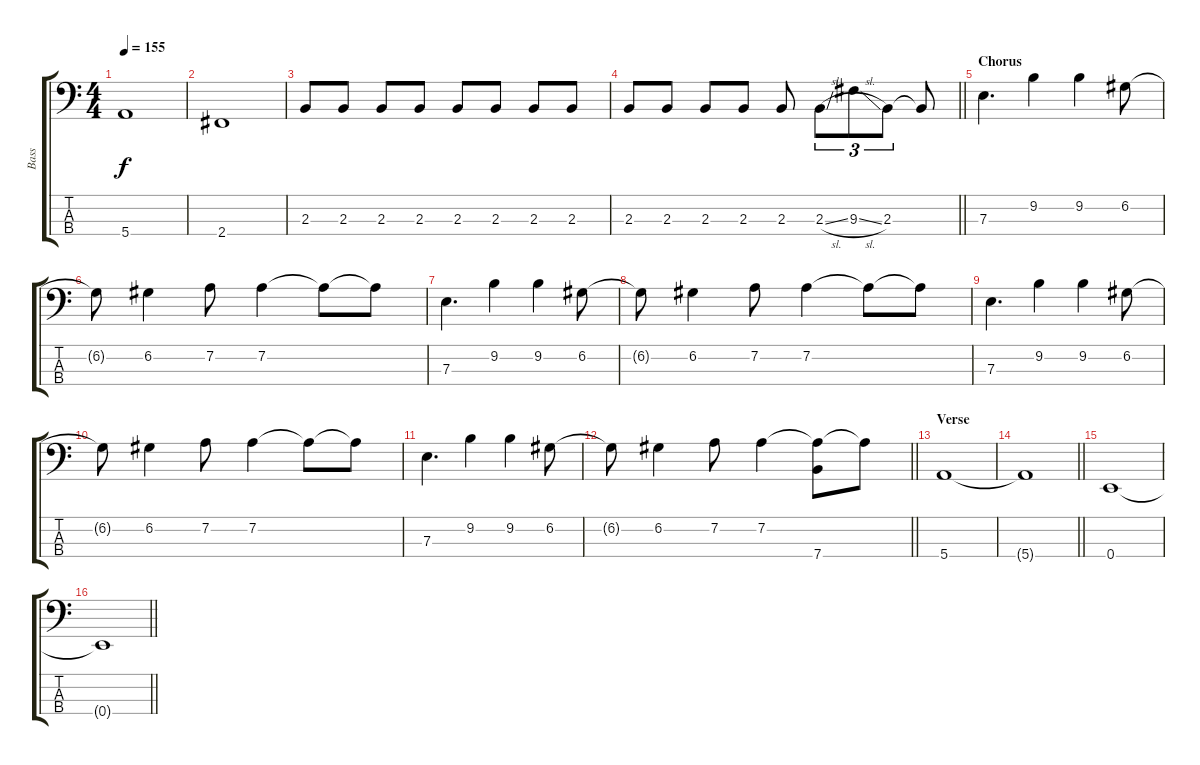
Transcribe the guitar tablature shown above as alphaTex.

\track ("Bass" "Bass") {instrument electricbassfinger}
\staff {score tabs}
\tuning (G2 D2 A1 E1) {hide}
\ts (4 4)
\tempo 155
\clef f4
\ks c
5.4.1{dy f} |
2.4.1 |
2.3.8 2.3.8 2.3.8 2.3.8 2.3.8 2.3.8 2.3.8 2.3.8 |
\barLineRight lightlight
2.3.8 2.3.8 2.3.8 2.3.8 2.3.8 2.3{sl}.8{tu (3 2)} 9.3{sl}.8{tu (3 2)} 2.3.8{tu (3 2)} 2.3{t}.8 |
\section ("" "Chorus")
7.3.4{d} 9.2.4 9.2.4 6.2.8 |
6.2{t}.8 6.2.4 7.2.8 7.2.4 7.2{t}.8 7.2{t}.8 |
7.3.4{d} 9.2.4 9.2.4 6.2.8 |
6.2{t}.8 6.2.4 7.2.8 7.2.4 7.2{t}.8 7.2{t}.8 |
7.3.4{d} 9.2.4 9.2.4 6.2.8 |
6.2{t}.8 6.2.4 7.2.8 7.2.4 7.2{t}.8 7.2{t}.8 |
7.3.4{d} 9.2.4 9.2.4 6.2.8 |
\barLineRight lightlight
6.2{t}.8 6.2.4 7.2.8 7.2.4 (7.2{t} 7.4).8 7.2{t}.8 |
\section ("" "Verse")
5.4.1 |
\barLineRight lightlight
5.4{t}.1 |
0.4.1 |
\barLineRight lightlight
0.4{t}.1
